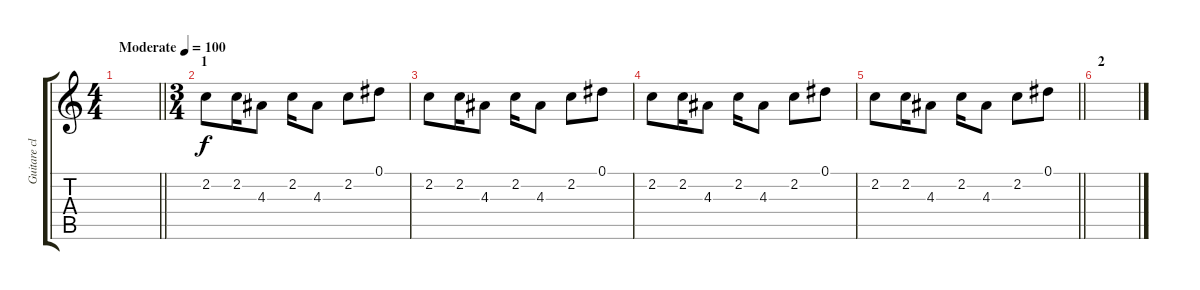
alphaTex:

\track ("Guitare clean gauche" "Guitare cl") {instrument electricguitarjazz}
\staff {score tabs}
\tuning (Eb4 Bb3 Gb3 Db3 Ab2 Db2) {hide}
\ts (4 4)
\tempo (100 "Moderate")
\clef g2
\barLineRight lightlight
\ks c
|
\ts (3 4)
\section ("" "1")
2.2.8 2.2.16 4.3.8 2.2.16 4.3.8 2.2.8 0.1.8 |
2.2.8 2.2.16 4.3.8 2.2.16 4.3.8 2.2.8 0.1.8 |
2.2.8 2.2.16 4.3.8 2.2.16 4.3.8 2.2.8 0.1.8 |
\barLineRight lightlight
2.2.8 2.2.16 4.3.8 2.2.16 4.3.8 2.2.8 0.1.8 |
\section ("" "2")
